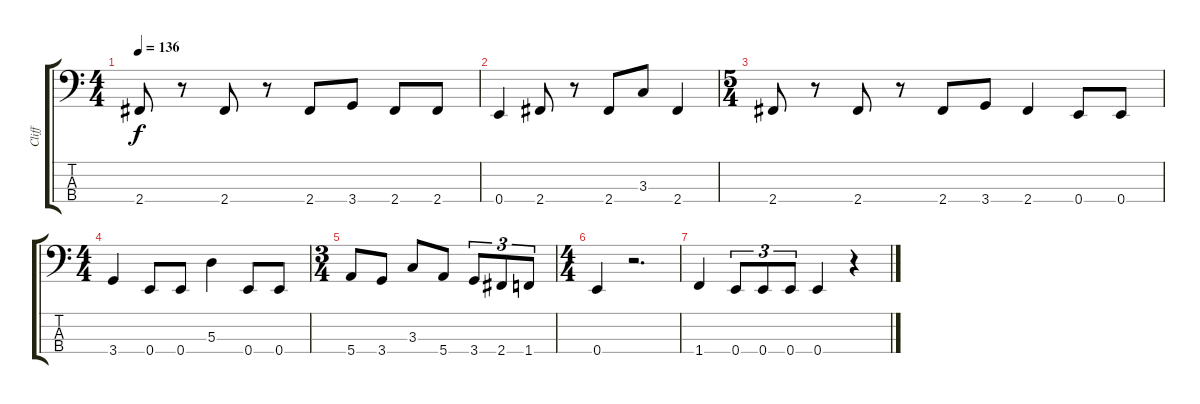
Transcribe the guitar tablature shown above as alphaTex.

\track ("Cliff" "Cliff") {instrument electricbassfinger}
\staff {score tabs}
\tuning (G2 D2 A1 E1) {hide}
\ts (4 4)
\tempo 136
\clef f4
\ks c
2.4.8{dy f} r.8 2.4.8 r.8 2.4.8 3.4.8 2.4.8 2.4.8 |
0.4.4 2.4.8 r.8 2.4.8 3.3.8 2.4.4 |
\ts (5 4)
2.4.8 r.8 2.4.8 r.8 2.4.8 3.4.8 2.4.4 0.4.8 0.4.8 |
\ts (4 4)
3.4.4 0.4.8 0.4.8 5.3.4 0.4.8 0.4.8 |
\ts (3 4)
5.4.8 3.4.8 3.3.8 5.4.8 3.4.8{tu (3 2)} 2.4.8{tu (3 2)} 1.4.8{tu (3 2)} |
\ts (4 4)
0.4.4 r.2{d} |
1.4.4 0.4.8{tu (3 2)} 0.4.8{tu (3 2)} 0.4.8{tu (3 2)} 0.4.4 r.4
